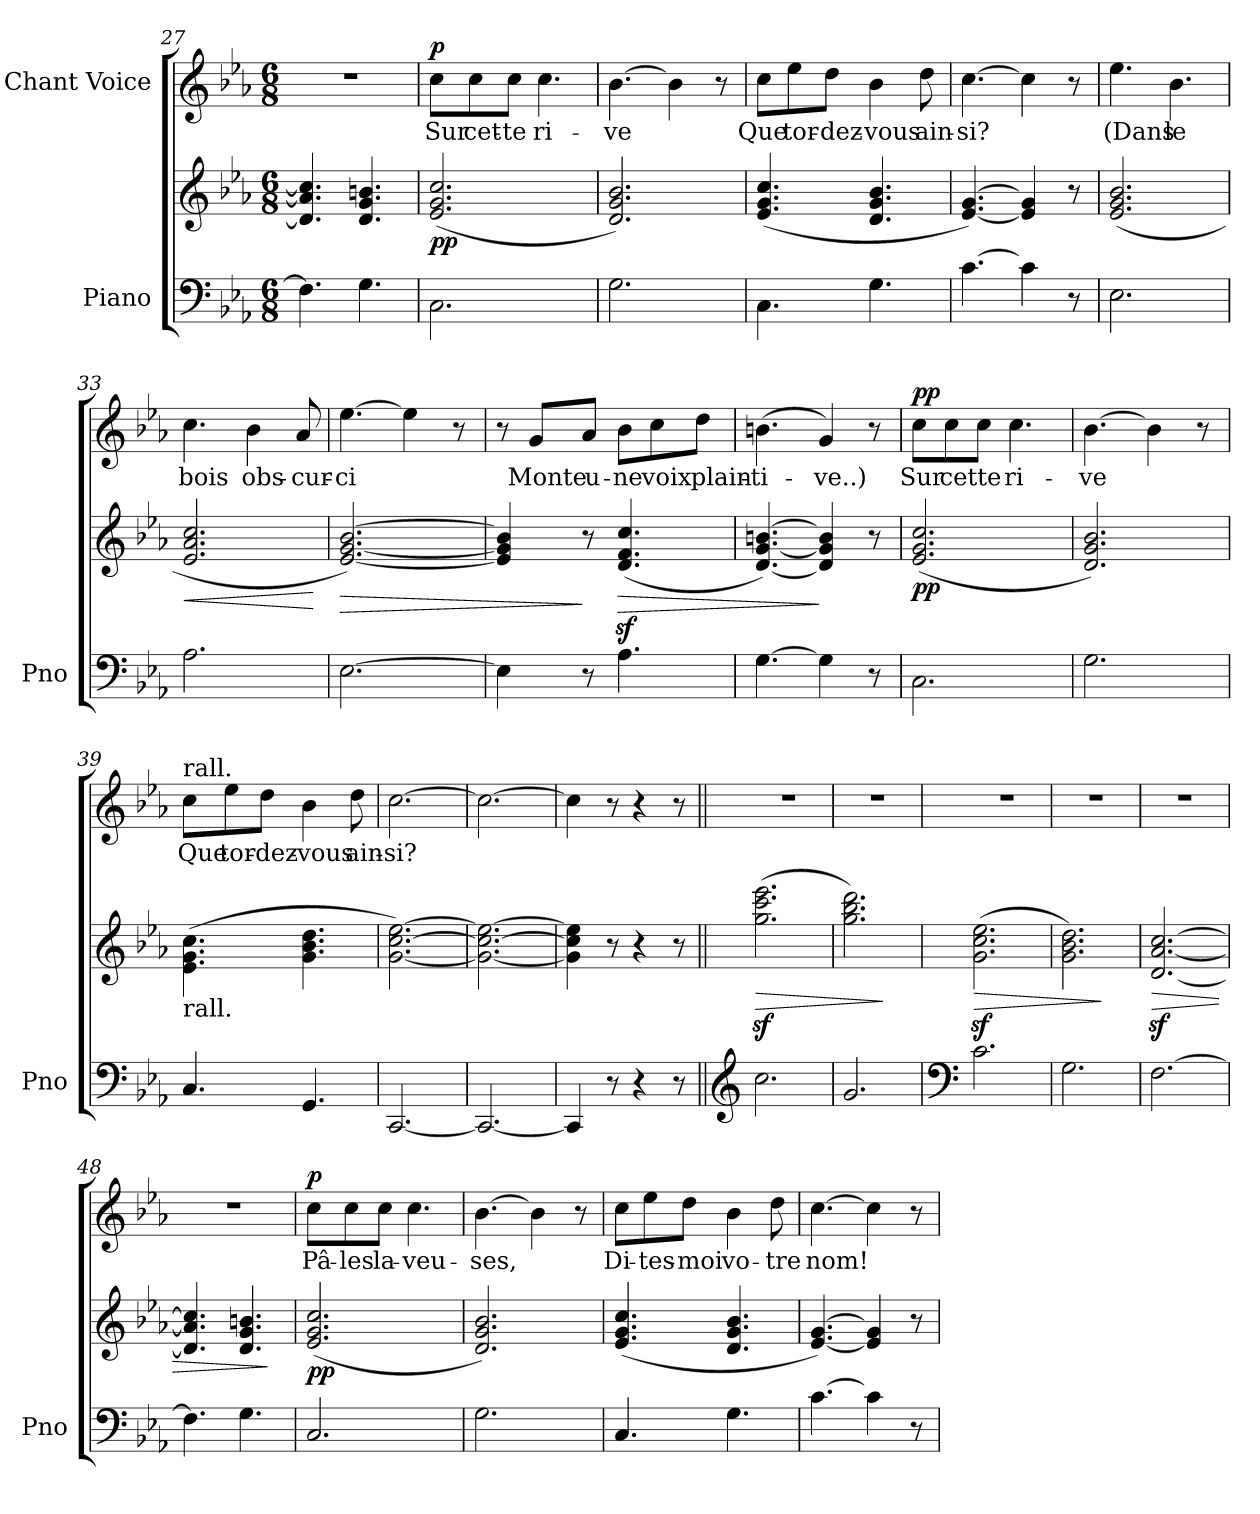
**kern	**kern	**dynam	**kern	**text	**dynam
*part2	*part2	*part2	*part1	*part1	*part1
*staff3	*staff2	*staff2/3	*staff1	*staff1	*staff1
*I"Piano	*	*	*I"Chant Voice	*	*
*I'Pno	*	*	*	*	*
*clefF4	*clefG2	*	*clefG2	*	*
*k[b-e-a-]	*k[b-e-a-]	*	*k[b-e-a-]	*	*
*M6/8	*M6/8	*	*M6/8	*	*
=27	=27	=27	=27	=27	=27
4.F\]	4.d/] 4.a-/] 4.cc/]	.	2.r	.	.
4.G\	4.d/ 4.g/ 4.bn/	.	.	.	.
=28	=28	=28	=28	=28	=28
!	!	!LO:DY:b	!	!LO:LY:b	!LO:DY:a
2.C\	(<2.e-/ 2.g/ 2.cc/	pp	8cc\L	Sur	p
!	!	!	!	!LO:LY:b	!
.	.	.	8cc\	cet-	.
!	!	!	!	!LO:LY:b	!
.	.	.	8cc\J	-te	.
!	!	!	!	!LO:LY:b	!
.	.	.	4.cc\	ri-	.
=29	=29	=29	=29	=29	=29
!	!	!	!	!LO:LY:b	!
2.G\	2.d/ 2.g/ 2.b-/)	.	[4.b-\	-ve	.
.	.	.	4b-\]	.	.
.	.	.	8r	.	.
=30	=30	=30	=30	=30	=30
!	!	!	!	!LO:LY:b	!
4.C\	(<4.e-/ 4.g/ 4.cc/	.	8cc\L	Que	.
!	!	!	!	!LO:LY:b	!
.	.	.	8ee-\	tor-	.
!	!	!	!	!LO:LY:b	!
.	.	.	8dd\J	-dez-	.
!	!	!	!	!LO:LY:b	!
4.G\	4.d/ 4.g/ 4.b-/	.	4b-\	-vous	.
!	!	!	!	!LO:LY:b	!
.	.	.	8dd\	ain-	.
=31	=31	=31	=31	=31	=31
!	!	!	!	!LO:LY:b	!
[4.c\	[4.e-/ [4.g/)	.	[4.cc\	-si?	.
4c\]	4e-/] 4g/]	.	4cc\]	.	.
8r	8r	.	8r	.	.
!!LO:LB:g=z
=32	=32	=32	=32	=32	=32
!	!	!	!	!LO:LY:b	!
2.E-\	(<2.e-/ 2.g/ 2.b-/	.	4.ee-\	(Dans	.
!	!	!	!	!LO:LY:b	!
.	.	.	4.b-\	le	.
=33	=33	=33	=33	=33	=33
!	!	!LO:HP:b	!	!LO:LY:b	!
2.A-\	2.e-/ 2.a-/ 2.cc/	<	4.cc\	bois	.
!	!	!	!	!LO:LY:b	!
.	.	.	4b-\	obs-	.
!	!	!	!	!LO:LY:b	!
.	.	.	8a-/	-cur-	.
.	.	[	.	.	.
=34	=34	=34	=34	=34	=34
!	!	!LO:HP:b	!	!LO:LY:b	!
[2.E-\	[2.e-/ [>2.g/ [2.b-/)	>	[4.ee-\	-ci	.
.	.	.	4ee-\]	.	.
.	.	.	8r	.	.
=35	=35	=35	=35	=35	=35
4E-\]	4e-/] 4g/] 4b-/]	.	8r	.	.
!	!	!	!	!LO:LY:b	!
.	.	.	8g/L	Monte	.
!	!	!	!	!LO:LY:b	!
8r	8r	]	8a-/J	u-	.
!	!	!LO:HP:b	!	!LO:LY:b	!
4.A-\	(>4.d/z< 4.f/z< 4.cc/z<	>	8b-\L	-ne	.
!	!	!	!	!LO:LY:b	!
.	.	.	8cc\	voix	.
!	!	!	!	!LO:LY:b	!
.	.	.	8dd\J	plain-	.
=36	=36	=36	=36	=36	=36
!	!	!	!	!LO:LY:b	!
[4.G\	[4.d/ [4.g/ [4.bn/)	.	(4.bn\	-ti-	.
!	!	!	!	!LO:LY:b	!
4G\]	4d/] 4g/] 4b/]	]	4g/)	-ve..)	.
8r	8r	.	8r	.	.
!!LO:LB:g=z
=37	=37	=37	=37	=37	=37
!	!	!LO:DY:b	!	!LO:LY:b	!LO:DY:a
2.C\	(2.e-/ 2.g/ 2.cc/	pp	8cc\L	Sur	pp
!	!	!	!	!LO:LY:b	!
.	.	.	8cc\	cette	.
.	.	.	8cc\J	.	.
!	!	!	!	!LO:LY:b	!
.	.	.	4.cc\	ri-	.
=38	=38	=38	=38	=38	=38
!	!	!	!	!LO:LY:b	!
2.G\	2.d/ 2.g/ 2.b-/)	.	[4.b-\	-ve	.
.	.	.	4b-\]	.	.
.	.	.	8r	.	.
=39	=39	=39	=39	=39	=39
!	!	!	!LO:TX:a:t=rall.	!	!
!	!LO:TX:b:t=rall.	!	!	!	!
!	!	!	!	!LO:LY:b	!
4.C/	(4.e-\ 4.g\ 4.cc\	.	8cc\L	Que	.
!	!	!	!	!LO:LY:b	!
.	.	.	8ee-\	tor-	.
!	!	!	!	!LO:LY:b	!
.	.	.	8dd\J	-dez-	.
!	!	!	!	!LO:LY:b	!
4.GG/	4.g\ 4.b-\ 4.dd\	.	4b-\	-vous	.
!	!	!	!	!LO:LY:b	!
.	.	.	8dd\	ain-	.
=40	=40	=40	=40	=40	=40
!	!	!	!	!LO:LY:b	!
[2.CC/	[2.g\ [2.cc\ [2.ee-\)	.	[2.cc\	-si?	.
=41	=41	=41	=41	=41	=41
2.CC/_	2.g\_ 2.cc\_ 2.ee-\_	.	2.cc\_	.	.
=42	=42	=42	=42	=42	=42
4CC/]	4g\] 4cc\] 4ee-\]	.	4cc\]	.	.
8r	8r	.	8r	.	.
4r	4r	.	4r	.	.
8r	8r	.	8r	.	.
!!LO:PB:g=z
=43||	=43||	=43||	=43||	=43||	=43||
*clefG2	*	*	*	*	*
!	!	!LO:HP:b	!	!	!
2.cc\	(2.gg\z< 2.ccc\z< 2.eee-\z<	>	2.r	.	.
=44	=44	=44	=44	=44	=44
2.g/	2.gg\ 2.bb-\ 2.ddd\)	.	2.r	.	.
.	.	]	.	.	.
=45	=45	=45	=45	=45	=45
*clefF4	*	*	*	*	*
!	!	!LO:HP:b	!	!	!
2.c\	(2.g\z< 2.cc\z< 2.ee-\z<	>	2.r	.	.
=46	=46	=46	=46	=46	=46
2.G\	2.g\ 2.b-\ 2.dd\)	.	2.r	.	.
.	.	]	.	.	.
=47	=47	=47	=47	=47	=47
!	!	!LO:HP:b	!	!	!
[2.F\	[2.d/z< [>2.a-/z< [2.cc/z<	>	2.r	.	.
=48	=48	=48	=48	=48	=48
4.F\]	4.d/] 4.a-/] 4.cc/]	.	2.r	.	.
4.G\	4.d/ 4.g/ 4.bn/	.	.	.	.
.	.	]	.	.	.
=49	=49	=49	=49	=49	=49
!	!	!LO:DY:b	!	!LO:LY:b	!LO:DY:a
2.C/	(<2.e-/ 2.g/ 2.cc/	pp	8cc\L	Pâ-	p
!	!	!	!	!LO:LY:b	!
.	.	.	8cc\	-les	.
!	!	!	!	!LO:LY:b	!
.	.	.	8cc\J	la-	.
!	!	!	!	!LO:LY:b	!
.	.	.	4.cc\	-veu-	.
!!LO:LB:g=z
=50	=50	=50	=50	=50	=50
!	!	!	!	!LO:LY:b	!
2.G\	2.d/ 2.g/ 2.b-/)	.	[4.b-\	-ses,	.
.	.	.	4b-\]	.	.
.	.	.	8r	.	.
=51	=51	=51	=51	=51	=51
!	!	!	!	!LO:LY:b	!
4.C/	(<4.e-/ 4.g/ 4.cc/	.	8cc\L	Di-	.
!	!	!	!	!LO:LY:b	!
.	.	.	8ee-\	-tes-	.
!	!	!	!	!LO:LY:b	!
.	.	.	8dd\J	-moi	.
!	!	!	!	!LO:LY:b	!
4.G\	4.d/ 4.g/ 4.b-/	.	4b-\	vo-	.
!	!	!	!	!LO:LY:b	!
.	.	.	8dd\	-tre	.
=52	=52	=52	=52	=52	=52
!	!	!	!	!LO:LY:b	!
[4.c\	[4.e-/ [4.g/)	.	[4.cc\	nom!	.
4c\]	4e-/] 4g/]	.	4cc\]	.	.
8r	8r	.	8r	.	.
=	=	=	=	=	=
*-	*-	*-	*-	*-	*-
